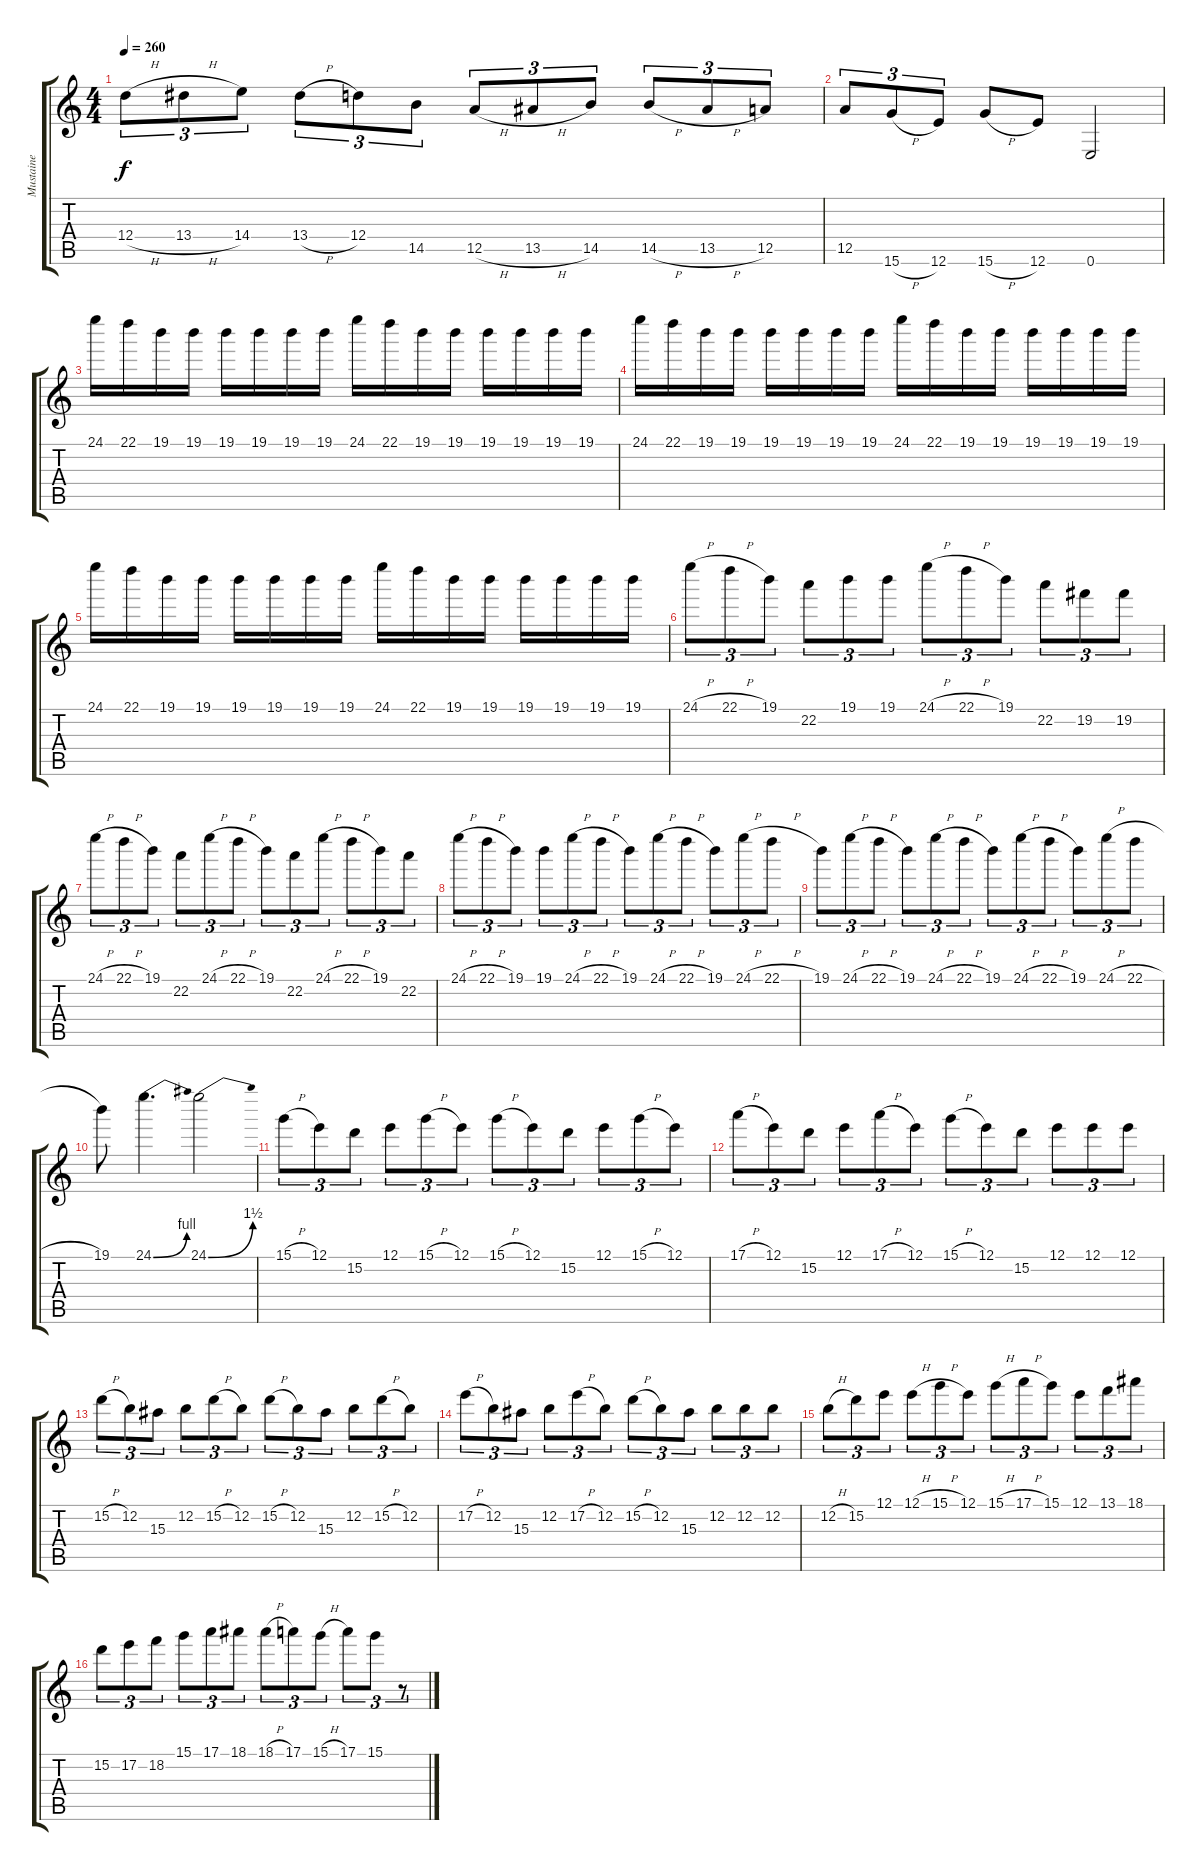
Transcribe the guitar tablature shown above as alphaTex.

\track ("Mustaine" "Mustaine") {instrument distortionguitar}
\staff {score tabs}
\tuning (E4 B3 G3 D3 A2 E2) {hide}
\ts (4 4)
\tempo 260
\clef g2
\ks c
12.4{h}.8{tu (3 2) dy f} 13.4{h}.8{tu (3 2)} 14.4.8{tu (3 2)} 13.4{h}.8{tu (3 2)} 12.4.8{tu (3 2)} 14.5.8{tu (3 2)} 12.5{h}.8{tu (3 2)} 13.5{h}.8{tu (3 2)} 14.5.8{tu (3 2)} 14.5{h}.8{tu (3 2)} 13.5{h}.8{tu (3 2)} 12.5.8{tu (3 2)} |
12.5.8{tu (3 2)} 15.6{h}.8{tu (3 2)} 12.6.8{tu (3 2)} 15.6{h}.8 12.6.8 0.6.2 |
24.1.16 22.1.16 19.1.16 19.1.16 19.1.16 19.1.16 19.1.16 19.1.16 24.1.16 22.1.16 19.1.16 19.1.16 19.1.16 19.1.16 19.1.16 19.1.16 |
24.1.16 22.1.16 19.1.16 19.1.16 19.1.16 19.1.16 19.1.16 19.1.16 24.1.16 22.1.16 19.1.16 19.1.16 19.1.16 19.1.16 19.1.16 19.1.16 |
24.1.16 22.1.16 19.1.16 19.1.16 19.1.16 19.1.16 19.1.16 19.1.16 24.1.16 22.1.16 19.1.16 19.1.16 19.1.16 19.1.16 19.1.16 19.1.16 |
24.1{h}.8{tu (3 2)} 22.1{h}.8{tu (3 2)} 19.1.8{tu (3 2)} 22.2.8{tu (3 2)} 19.1.8{tu (3 2)} 19.1.8{tu (3 2)} 24.1{h}.8{tu (3 2)} 22.1{h}.8{tu (3 2)} 19.1.8{tu (3 2)} 22.2.8{tu (3 2)} 19.2.8{tu (3 2)} 19.2.8{tu (3 2)} |
24.1{h}.8{tu (3 2)} 22.1{h}.8{tu (3 2)} 19.1.8{tu (3 2)} 22.2.8{tu (3 2)} 24.1{h}.8{tu (3 2)} 22.1{h}.8{tu (3 2)} 19.1.8{tu (3 2)} 22.2.8{tu (3 2)} 24.1{h}.8{tu (3 2)} 22.1{h}.8{tu (3 2)} 19.1.8{tu (3 2)} 22.2.8{tu (3 2)} |
24.1{h}.8{tu (3 2)} 22.1{h}.8{tu (3 2)} 19.1.8{tu (3 2)} 19.1.8{tu (3 2)} 24.1{h}.8{tu (3 2)} 22.1{h}.8{tu (3 2)} 19.1.8{tu (3 2)} 24.1{h}.8{tu (3 2)} 22.1{h}.8{tu (3 2)} 19.1.8{tu (3 2)} 24.1{h}.8{tu (3 2)} 22.1{h}.8{tu (3 2)} |
19.1.8{tu (3 2)} 24.1{h}.8{tu (3 2)} 22.1{h}.8{tu (3 2)} 19.1.8{tu (3 2)} 24.1{h}.8{tu (3 2)} 22.1{h}.8{tu (3 2)} 19.1.8{tu (3 2)} 24.1{h}.8{tu (3 2)} 22.1{h}.8{tu (3 2)} 19.1.8{tu (3 2)} 24.1{h}.8{tu (3 2)} 22.1{h}.8{tu (3 2)} |
19.1.8 24.1{be (bend 0 0 60 4)}.4{d} 24.1{be (bend 0 0 60 6)}.2 |
15.1{h}.8{tu (3 2)} 12.1.8{tu (3 2)} 15.2.8{tu (3 2)} 12.1.8{tu (3 2)} 15.1{h}.8{tu (3 2)} 12.1.8{tu (3 2)} 15.1{h}.8{tu (3 2)} 12.1.8{tu (3 2)} 15.2.8{tu (3 2)} 12.1.8{tu (3 2)} 15.1{h}.8{tu (3 2)} 12.1.8{tu (3 2)} |
17.1{h}.8{tu (3 2)} 12.1.8{tu (3 2)} 15.2.8{tu (3 2)} 12.1.8{tu (3 2)} 17.1{h}.8{tu (3 2)} 12.1.8{tu (3 2)} 15.1{h}.8{tu (3 2)} 12.1.8{tu (3 2)} 15.2.8{tu (3 2)} 12.1.8{tu (3 2)} 12.1.8{tu (3 2)} 12.1.8{tu (3 2)} |
15.2{h}.8{tu (3 2)} 12.2.8{tu (3 2)} 15.3.8{tu (3 2)} 12.2.8{tu (3 2)} 15.2{h}.8{tu (3 2)} 12.2.8{tu (3 2)} 15.2{h}.8{tu (3 2)} 12.2.8{tu (3 2)} 15.3.8{tu (3 2)} 12.2.8{tu (3 2)} 15.2{h}.8{tu (3 2)} 12.2.8{tu (3 2)} |
17.2{h}.8{tu (3 2)} 12.2.8{tu (3 2)} 15.3.8{tu (3 2)} 12.2.8{tu (3 2)} 17.2{h}.8{tu (3 2)} 12.2.8{tu (3 2)} 15.2{h}.8{tu (3 2)} 12.2.8{tu (3 2)} 15.3.8{tu (3 2)} 12.2.8{tu (3 2)} 12.2.8{tu (3 2)} 12.2.8{tu (3 2)} |
12.2{h}.8{tu (3 2)} 15.2.8{tu (3 2)} 12.1.8{tu (3 2)} 12.1{h}.8{tu (3 2)} 15.1{h}.8{tu (3 2)} 12.1.8{tu (3 2)} 15.1{h}.8{tu (3 2)} 17.1{h}.8{tu (3 2)} 15.1.8{tu (3 2)} 12.1.8{tu (3 2)} 13.1.8{tu (3 2)} 18.1.8{tu (3 2)} |
15.2.8{tu (3 2)} 17.2.8{tu (3 2)} 18.2.8{tu (3 2)} 15.1.8{tu (3 2)} 17.1.8{tu (3 2)} 18.1.8{tu (3 2)} 18.1{h}.8{tu (3 2)} 17.1.8{tu (3 2)} 15.1{h}.8{tu (3 2)} 17.1.8{tu (3 2)} 15.1.8{tu (3 2)} r.8{tu (3 2)}
